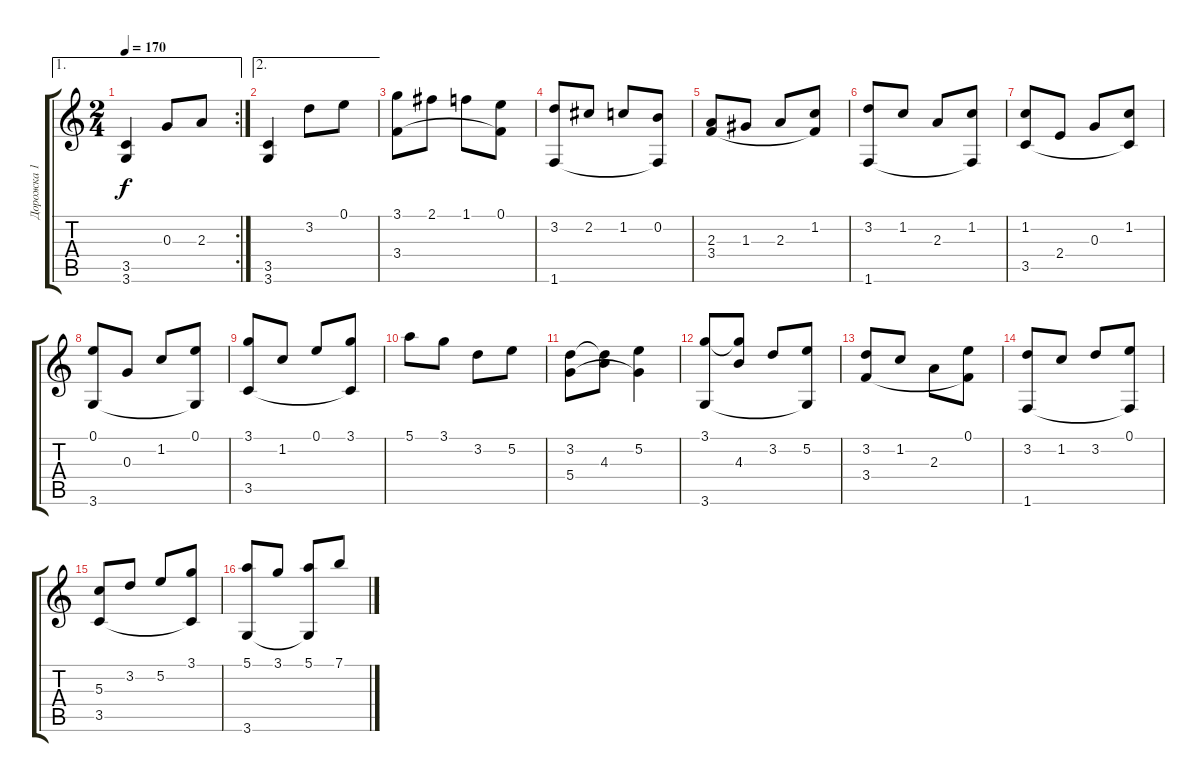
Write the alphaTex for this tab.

\track ("Дорожка 1" "Дорожка 1") {instrument acousticguitarnylon}
\staff {score tabs}
\tuning (E4 B3 G3 D3 A2 E2) {hide}
\ae 1
\rc 2
\ts (2 4)
\tempo 170
\clef g2
\ks c
(3.5 3.6).4{dy f} 0.3.8 2.3.8 |
\ae 2
(3.5 3.6).4 3.2.8 0.1.8 |
(3.1 3.4).8 2.1.8 1.1.8 (0.1 3.4{t}).8 |
(3.2 1.6).8 2.2.8 1.2.8 (0.2 1.6{t}).8 |
(2.3 3.4).8 1.3.8 2.3.8 (1.2 3.4{t}).8 |
(3.2 1.6).8 1.2.8 2.3.8 (1.2 1.6{t}).8 |
(1.2 3.5).8 2.4.8 0.3.8 (1.2 3.5{t}).8 |
(0.1 3.6).8 0.3.8 1.2.8 (0.1 3.6{t}).8 |
(3.1 3.5).8 1.2.8 0.1.8 (3.1 3.5{t}).8 |
5.1.8 3.1.8 3.2.8 5.2.8 |
(3.2 5.4).8 (3.2{t} 4.3).8 (5.2 5.4{t}).4 |
(3.1 3.6).8 (3.1{t} 4.3).8 3.2.8 (5.2 3.6{t}).8 |
(3.2 3.4).8 1.2.8 2.3.8 (0.1 3.4{t}).8 |
(3.2 1.6).8 1.2.8 3.2.8 (0.1 1.6{t}).8 |
(5.3 3.5).8 3.2.8 5.2.8 (3.1 3.5{t}).8 |
(5.1 3.6).8 3.1.8 (5.1 3.6{t}).8 7.1.8
